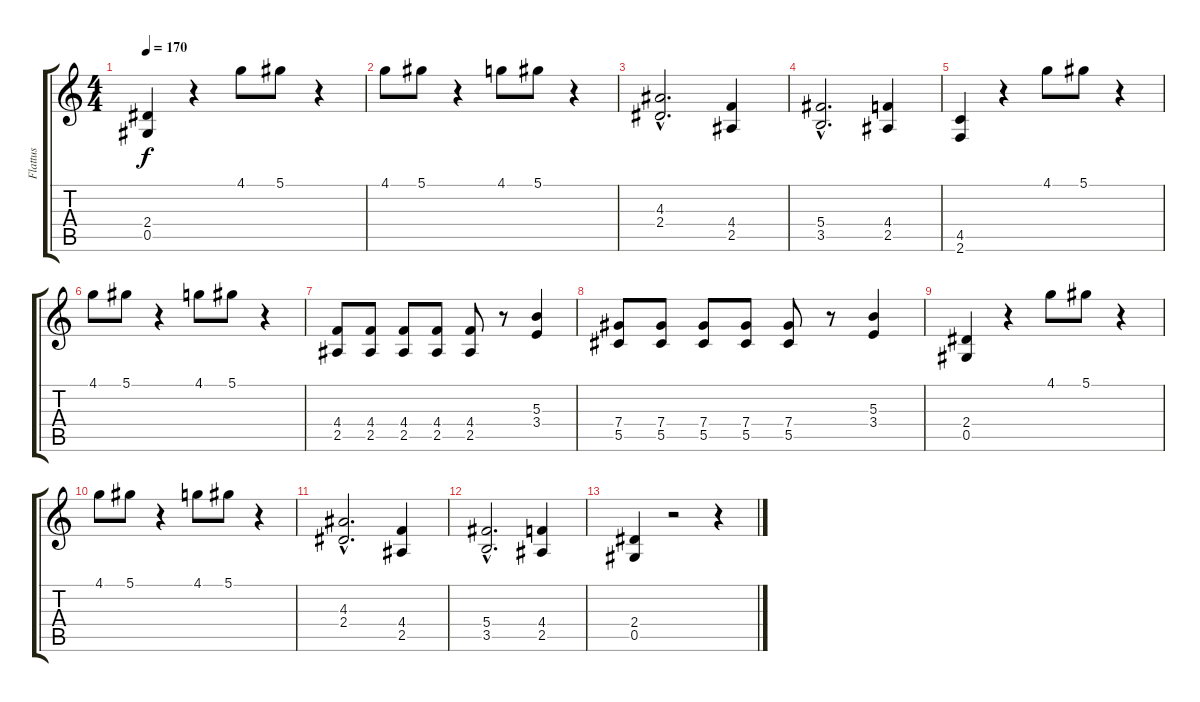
\track ("Flattus" "Flattus") {instrument distortionguitar}
\staff {score tabs}
\tuning (Eb4 Bb3 Gb3 Db3 Ab2 Eb2) {hide}
\ts (4 4)
\tempo 170
\clef g2
\ks c
(2.4 0.5).4{dy f} r.4 4.1.8 5.1.8 r.4 |
4.1.8 5.1.8 r.4 4.1.8 5.1.8 r.4 |
(4.3{hac} 2.4{hac}).2{d} (4.4 2.5).4 |
(5.4{hac} 3.5{hac}).2{d} (4.4 2.5).4 |
(4.5 2.6).4 r.4 4.1.8 5.1.8 r.4 |
4.1.8 5.1.8 r.4 4.1.8 5.1.8 r.4 |
(4.4 2.5).8 (4.4 2.5).8 (4.4 2.5).8 (4.4 2.5).8 (4.4 2.5).8 r.8 (5.3 3.4).4 |
(7.4 5.5).8 (7.4 5.5).8 (7.4 5.5).8 (7.4 5.5).8 (7.4 5.5).8 r.8 (5.3 3.4).4 |
(2.4 0.5).4 r.4 4.1.8 5.1.8 r.4 |
4.1.8 5.1.8 r.4 4.1.8 5.1.8 r.4 |
(4.3{hac} 2.4{hac}).2{d} (4.4 2.5).4 |
(5.4{hac} 3.5{hac}).2{d} (4.4 2.5).4 |
(2.4 0.5).4 r.2 r.4
